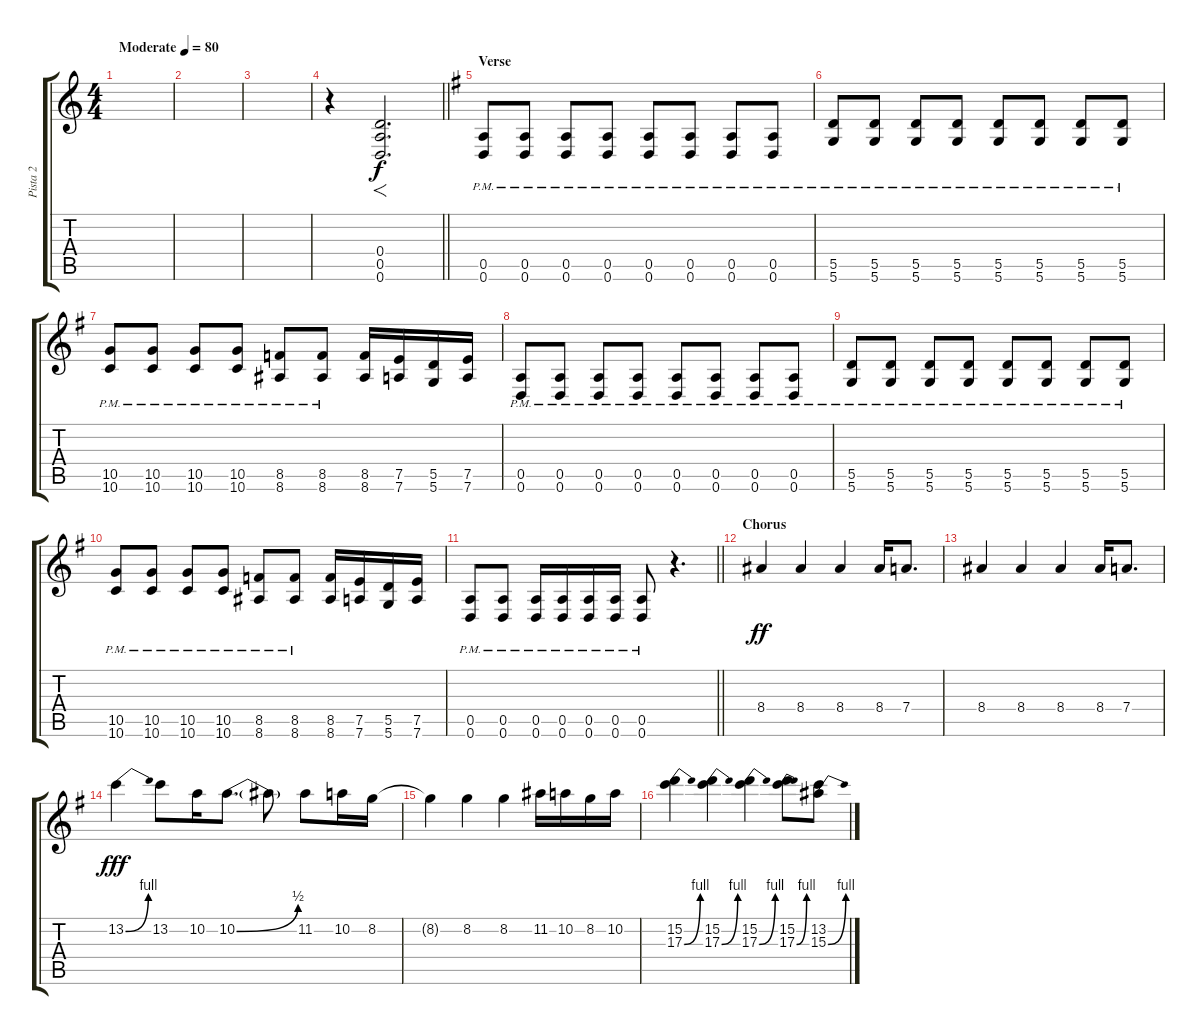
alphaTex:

\track ("Pista 2" "Pista 2") {instrument distortionguitar}
\staff {score tabs}
\tuning (E4 B3 G3 D3 A2 D2) {hide}
\ts (4 4)
\tempo (80 "Moderate")
\clef g2
\ks c
|
|
|
\barLineRight lightlight
r.4 (0.4 0.5 0.6).2{f d} |
\section ("" "Verse")
\ks eminor
(0.5{pm} 0.6{pm}).8 (0.5{pm} 0.6{pm}).8 (0.5{pm} 0.6{pm}).8 (0.5{pm} 0.6{pm}).8 (0.5{pm} 0.6{pm}).8 (0.5{pm} 0.6{pm}).8 (0.5{pm} 0.6{pm}).8 (0.5{pm} 0.6{pm}).8 |
(5.5{pm} 5.6{pm}).8 (5.5{pm} 5.6{pm}).8 (5.5{pm} 5.6{pm}).8 (5.5{pm} 5.6{pm}).8 (5.5{pm} 5.6{pm}).8 (5.5{pm} 5.6{pm}).8 (5.5{pm} 5.6{pm}).8 (5.5{pm} 5.6{pm}).8 |
(10.5{pm} 10.6{pm}).8 (10.5{pm} 10.6{pm}).8 (10.5{pm} 10.6{pm}).8 (10.5{pm} 10.6{pm}).8 (8.5{pm} 8.6{pm}).8 (8.5{pm} 8.6{pm}).8 (8.5 8.6).16 (7.5 7.6).16 (5.5 5.6).16 (7.5 7.6).16 |
(0.5{pm} 0.6{pm}).8 (0.5{pm} 0.6{pm}).8 (0.5{pm} 0.6{pm}).8 (0.5{pm} 0.6{pm}).8 (0.5{pm} 0.6{pm}).8 (0.5{pm} 0.6{pm}).8 (0.5{pm} 0.6{pm}).8 (0.5{pm} 0.6{pm}).8 |
(5.5{pm} 5.6{pm}).8 (5.5{pm} 5.6{pm}).8 (5.5{pm} 5.6{pm}).8 (5.5{pm} 5.6{pm}).8 (5.5{pm} 5.6{pm}).8 (5.5{pm} 5.6{pm}).8 (5.5{pm} 5.6{pm}).8 (5.5{pm} 5.6{pm}).8 |
(10.5{pm} 10.6{pm}).8 (10.5{pm} 10.6{pm}).8 (10.5{pm} 10.6{pm}).8 (10.5{pm} 10.6{pm}).8 (8.5{pm} 8.6{pm}).8 (8.5{pm} 8.6{pm}).8 (8.5 8.6).16 (7.5 7.6).16 (5.5 5.6).16 (7.5 7.6).16 |
\barLineRight lightlight
(0.5{pm} 0.6{pm}).8 (0.5{pm} 0.6{pm}).8 (0.5{pm} 0.6{pm}).16 (0.5{pm} 0.6{pm}).16 (0.5{pm} 0.6{pm}).16 (0.5{pm} 0.6{pm}).16 (0.5{pm} 0.6{pm}).8 r.4{d} |
\section ("" "Chorus")
8.4.4{dy ff} 8.4.4 8.4.4 8.4.16 7.4.8{d} |
8.4.4 8.4.4 8.4.4 8.4.16 7.4.8{d} |
13.2{be (bend 0 0 60 4)}.4{dy fff} 13.2.8 10.2.16 10.2{be (bend 0 0 60 2)}.8{d} 10.2{t}.8 11.2.8 10.2.16 8.2.16 |
8.2{t}.4 8.2.4 8.2.4 11.2.16 10.2.16 8.2.16 10.2.16 |
(15.2 17.3{be (bend 0 0 60 4)}).4 (15.2 17.3{be (bend 0 0 60 4)}).4 (15.2 17.3{be (bend 0 0 60 4)}).4 (15.2 17.3{be (bend 0 0 60 4)}).8 (13.2 15.3{be (bend 0 0 60 4)}).8
